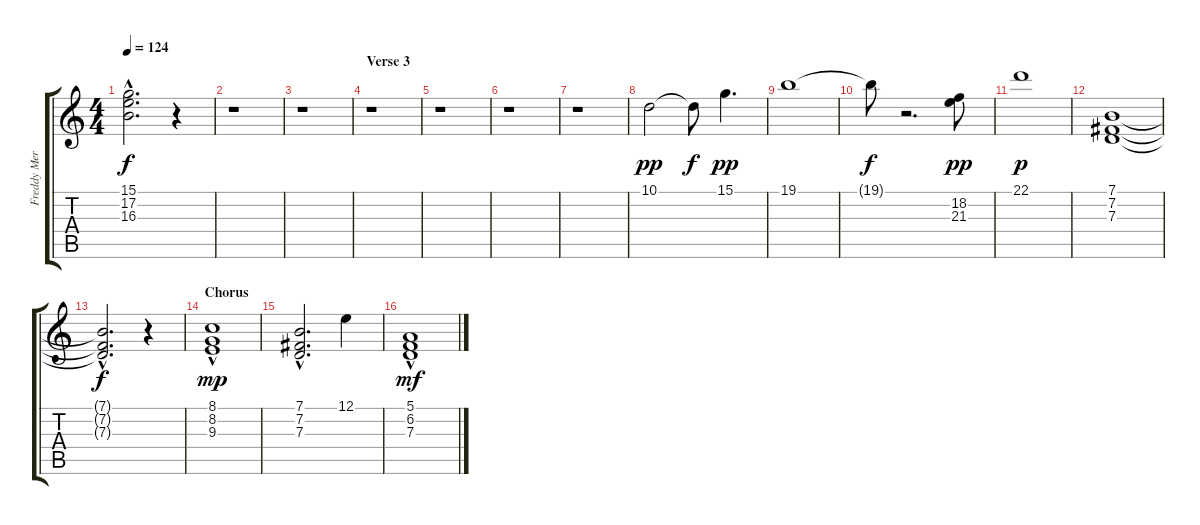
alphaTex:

\track ("Freddy Mercury / Synths." "Freddy Mer") {instrument pad7halo}
\staff {score tabs}
\tuning (E4 B3 G3 D3 A2 E2) {hide}
\ts (4 4)
\tempo 124
\clef g2
\ks c
(15.1{hac t} 17.2{hac t} 16.3{hac t}).2{d dy f} r.4 |
r.1 |
r.1 |
\section ("" "Verse 3")
r.1 |
r.1 |
r.1 |
r.1 |
10.1.2{dy pp} 10.1{t}.8{dy f} 15.1.4{d dy pp} |
19.1.1 |
19.1{t}.8{dy f} r.2{d} (18.2 21.3).8{dy pp} |
22.1.1{dy p} |
(7.1 7.2 7.3).1 |
(7.1{hac t} 7.2{t} 7.3{t}).2{d dy f} r.4 |
\section ("" "Chorus")
(8.1 8.2 9.3{hac}).1{dy mp} |
(7.1{hac} 7.2 7.3{hac}).2{d} 12.1.4 |
(5.1 6.2{hac} 7.3).1{dy mf}
